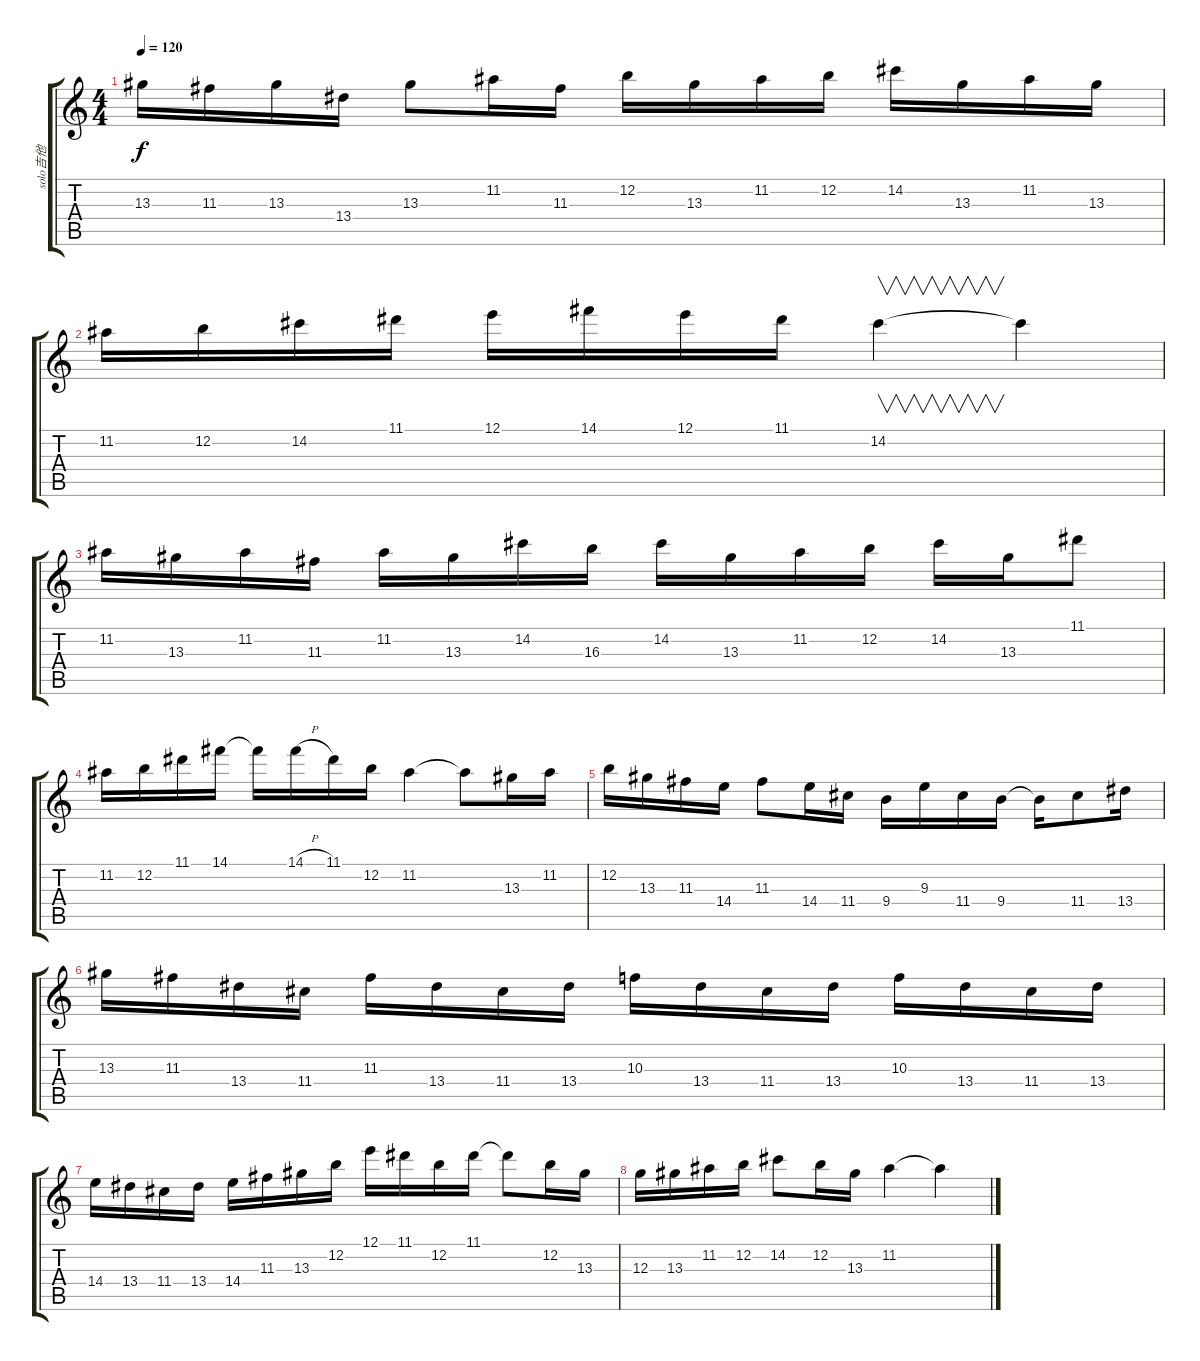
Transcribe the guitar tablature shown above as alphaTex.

\track ("solo吉他" "solo吉他") {instrument acousticguitarsteel}
\staff {score tabs}
\tuning (E4 B3 G3 D3 A2 E2) {hide}
\ts (4 4)
\tempo 120
\clef g2
\ks c
13.3.16{dy f} 11.3.16 13.3.16 13.4.16 13.3.8 11.2.16 11.3.16 12.2.16 13.3.16 11.2.16 12.2.16 14.2.16 13.3.16 11.2.16 13.3.16 |
11.2.16 12.2.16 14.2.16 11.1.16 12.1.16 14.1.16 12.1.16 11.1.16 14.2.4{v} 14.2{t}.4 |
11.2.16 13.3.16 11.2.16 11.3.16 11.2.16 13.3.16 14.2.16 16.3.16 14.2.16 13.3.16 11.2.16 12.2.16 14.2.16 13.3.16 11.1.8 |
11.2.16 12.2.16 11.1.16 14.1.16 14.1{t}.16 14.1{h}.16 11.1.16 12.2.16 11.2.4 11.2{t}.8 13.3.16 11.2.16 |
12.2.16 13.3.16 11.3.16 14.4.16 11.3.8 14.4.16 11.4.16 9.4.16 9.3.16 11.4.16 9.4.16 9.4{t}.16 11.4.8 13.4.16 |
13.3.16 11.3.16 13.4.16 11.4.16 11.3.16 13.4.16 11.4.16 13.4.16 10.3.16 13.4.16 11.4.16 13.4.16 10.3.16 13.4.16 11.4.16 13.4.16 |
14.4.16 13.4.16 11.4.16 13.4.16 14.4.16 11.3.16 13.3.16 12.2.16 12.1.16 11.1.16 12.2.16 11.1.16 11.1{t}.8 12.2.16 13.3.16 |
12.3.16 13.3.16 11.2.16 12.2.16 14.2.8 12.2.16 13.3.16 11.2.4 11.2{t}.4
